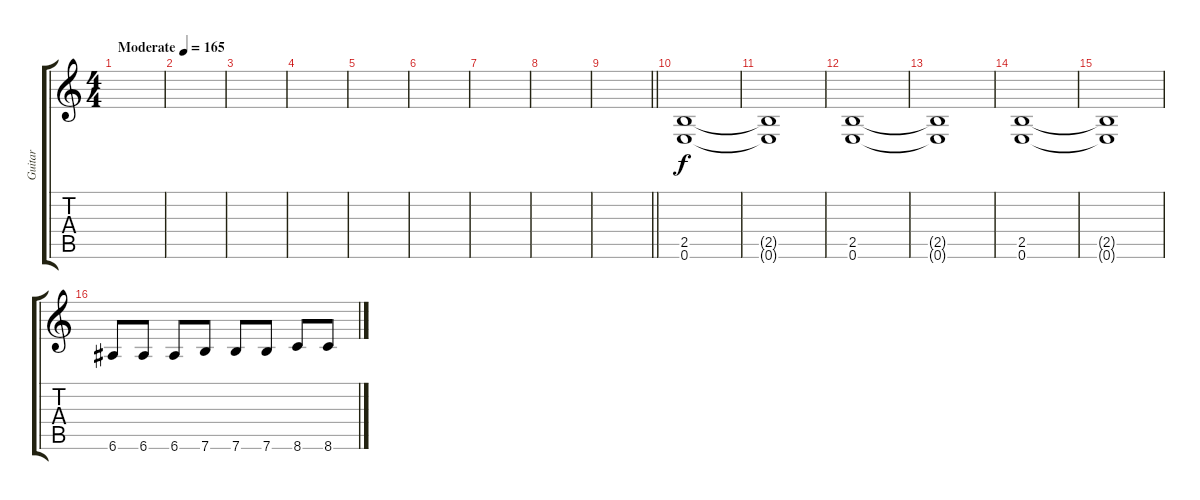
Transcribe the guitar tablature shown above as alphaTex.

\track ("Guitar" "Guitar") {instrument distortionguitar}
\staff {score tabs}
\tuning (E4 B3 G3 D3 A2 E2) {hide}
\ts (4 4)
\tempo (165 "Moderate")
\clef g2
\ks c
|
|
|
|
|
|
|
|
\barLineRight lightlight
|
(2.5 0.6).1 |
(2.5{t} 0.6{t}).1 |
(2.5 0.6).1 |
(2.5{t} 0.6{t}).1 |
(2.5 0.6).1 |
(2.5{t} 0.6{t}).1 |
6.6.8 6.6.8 6.6.8 7.6.8 7.6.8 7.6.8 8.6.8 8.6.8
